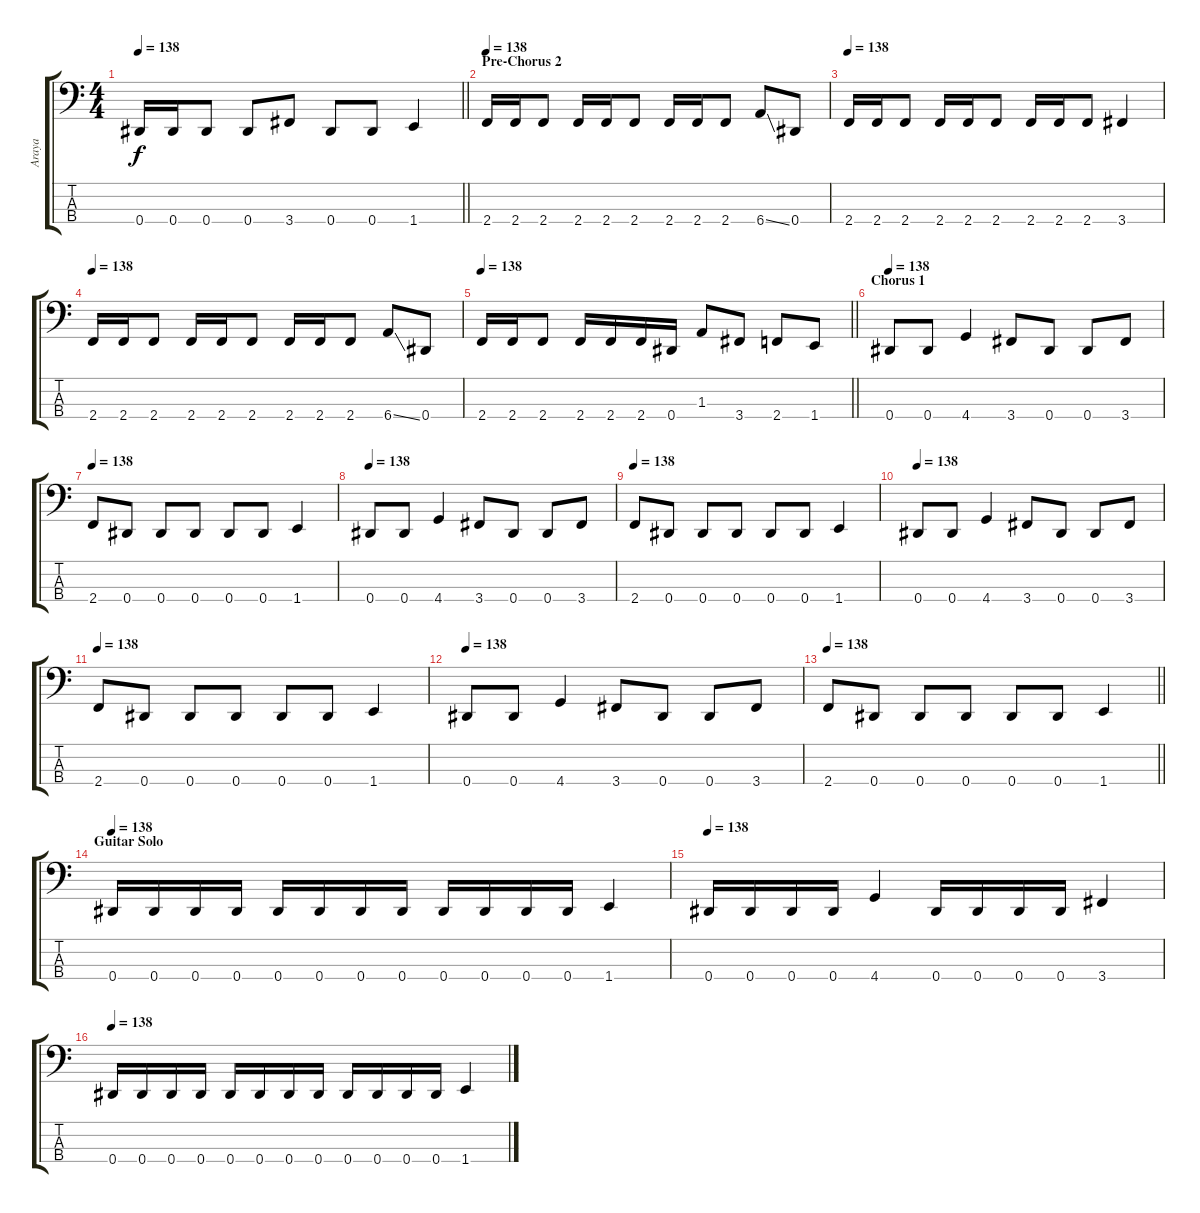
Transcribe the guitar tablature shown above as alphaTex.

\track ("Araya" "Araya") {instrument electricbasspick}
\staff {score tabs}
\tuning (Gb2 Db2 Ab1 Eb1) {hide}
\ts (4 4)
\tempo 138
\clef f4
\barLineRight lightlight
\ks c
0.4.16{dy f} 0.4.16 0.4.8 0.4.8 3.4.8 0.4.8 0.4.8 1.4.4 |
\section ("" "Pre-Chorus 2")
\tempo 138
2.4.16 2.4.16 2.4.8 2.4.16 2.4.16 2.4.8 2.4.16 2.4.16 2.4.8 6.4{ss}.8 0.4.8 |
\tempo 138
2.4.16 2.4.16 2.4.8 2.4.16 2.4.16 2.4.8 2.4.16 2.4.16 2.4.8 3.4.4 |
\tempo 138
2.4.16 2.4.16 2.4.8 2.4.16 2.4.16 2.4.8 2.4.16 2.4.16 2.4.8 6.4{ss}.8 0.4.8 |
\tempo 138
\barLineRight lightlight
2.4.16 2.4.16 2.4.8 2.4.16 2.4.16 2.4.16 0.4.16 1.3.8 3.4.8 2.4.8 1.4.8 |
\section ("" "Chorus 1")
\tempo 138
0.4.8 0.4.8 4.4.4 3.4.8 0.4.8 0.4.8 3.4.8 |
\tempo 138
2.4.8 0.4.8 0.4.8 0.4.8 0.4.8 0.4.8 1.4.4 |
\tempo 138
0.4.8 0.4.8 4.4.4 3.4.8 0.4.8 0.4.8 3.4.8 |
\tempo 138
2.4.8 0.4.8 0.4.8 0.4.8 0.4.8 0.4.8 1.4.4 |
\tempo 138
0.4.8 0.4.8 4.4.4 3.4.8 0.4.8 0.4.8 3.4.8 |
\tempo 138
2.4.8 0.4.8 0.4.8 0.4.8 0.4.8 0.4.8 1.4.4 |
\tempo 138
0.4.8 0.4.8 4.4.4 3.4.8 0.4.8 0.4.8 3.4.8 |
\tempo 138
\barLineRight lightlight
2.4.8 0.4.8 0.4.8 0.4.8 0.4.8 0.4.8 1.4.4 |
\section ("" "Guitar Solo")
\tempo 138
0.4.16 0.4.16 0.4.16 0.4.16 0.4.16 0.4.16 0.4.16 0.4.16 0.4.16 0.4.16 0.4.16 0.4.16 1.4.4 |
\tempo 138
0.4.16 0.4.16 0.4.16 0.4.16 4.4.4 0.4.16 0.4.16 0.4.16 0.4.16 3.4.4 |
\tempo 138
0.4.16 0.4.16 0.4.16 0.4.16 0.4.16 0.4.16 0.4.16 0.4.16 0.4.16 0.4.16 0.4.16 0.4.16 1.4.4
